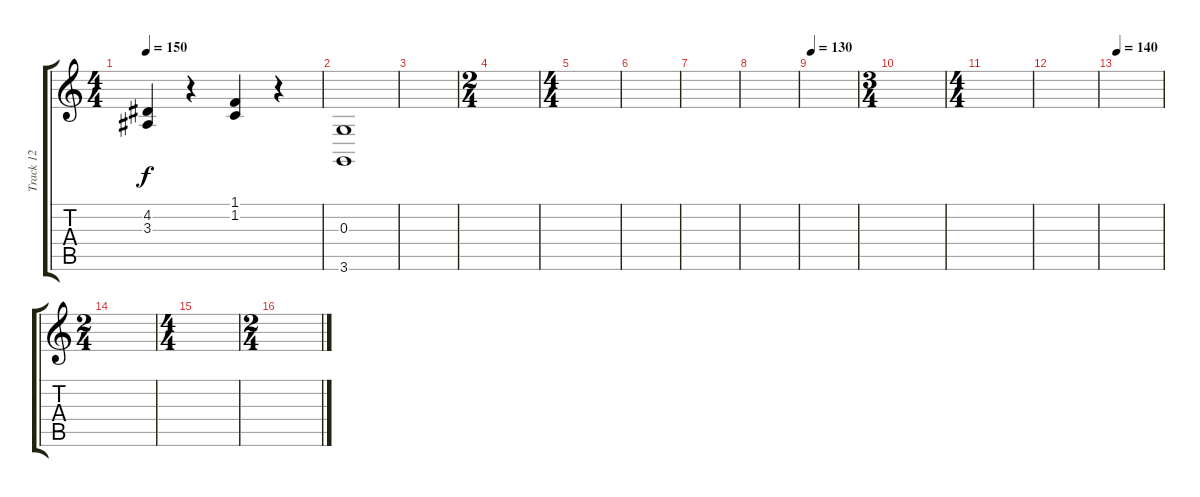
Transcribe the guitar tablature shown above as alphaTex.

\track ("Track 12" "Track 12") {instrument choiraahs}
\staff {score tabs}
\tuning (E4 B3 G3 D3 A2 E2) {hide}
\ts (4 4)
\tempo 150
\clef g2
\ks c
(4.2 3.3).4{dy f} r.4 (1.1 1.2).4 r.4 |
(0.3 3.6).1 |
|
\ts (2 4)
|
\ts (4 4)
|
|
|
|
\tempo 130
|
\ts (3 4)
|
\ts (4 4)
|
|
\tempo 140
|
\ts (2 4)
|
\ts (4 4)
|
\ts (2 4)
